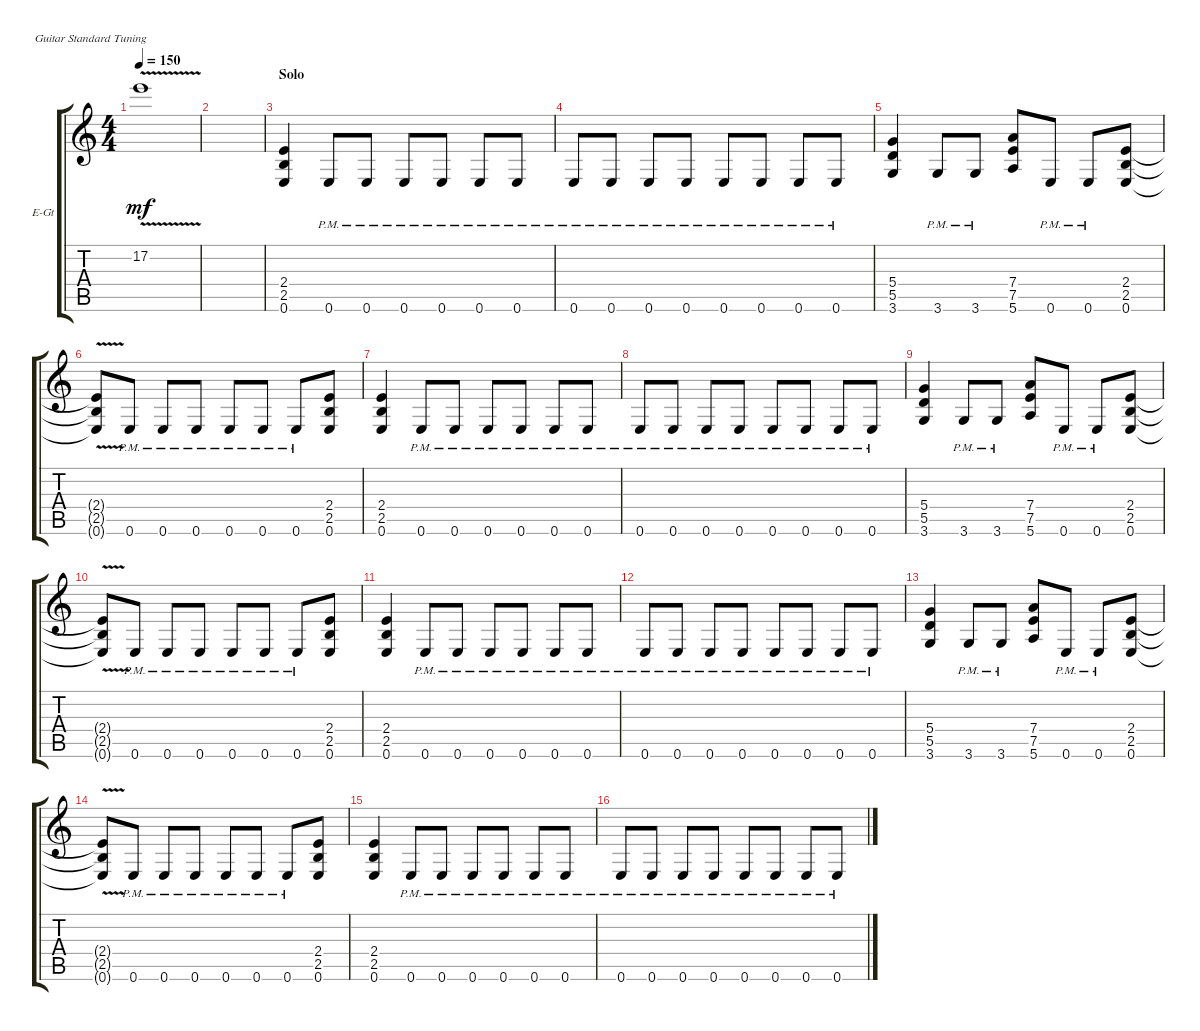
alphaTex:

\defaultSystemsLayout 4
\bracketExtendMode groupsimilarinstruments
\firstSystemTrackNameOrientation horizontal
\otherSystemsTrackNameOrientation horizontal
\track ("Electric Guitar" "E-Gt") {instrument overdrivenguitar}
\staff {score tabs}
\tuning (E4 B3 G3 D3 A2 E2)
\ts (4 4)
\tempo 150
\clef g2
\ks c
17.2{v t}.1{dy mf} |
|
\section ("" "Solo")
(0.6 2.5 2.4).4 0.6{pm}.8 0.6{pm}.8 0.6{pm}.8 0.6{pm}.8 0.6{pm}.8 0.6{pm}.8 |
0.6{pm}.8 0.6{pm}.8 0.6{pm}.8 0.6{pm}.8 0.6{pm}.8 0.6{pm}.8 0.6{pm}.8 0.6{pm}.8 |
(3.6 5.5 5.4).4 3.6{pm}.8 3.6{pm}.8 (5.6 7.5 7.4).8 0.6{pm}.8 0.6{pm}.8 (0.6 2.5 2.4).8 |
(0.6{v t} 2.5{v t} 2.4{v t}).8 0.6{pm}.8 0.6{pm}.8 0.6{pm}.8 0.6{pm}.8 0.6{pm}.8 0.6{pm}.8 (0.6 2.5 2.4).8 |
(0.6 2.5 2.4).4 0.6{pm}.8 0.6{pm}.8 0.6{pm}.8 0.6{pm}.8 0.6{pm}.8 0.6{pm}.8 |
0.6{pm}.8 0.6{pm}.8 0.6{pm}.8 0.6{pm}.8 0.6{pm}.8 0.6{pm}.8 0.6{pm}.8 0.6{pm}.8 |
(3.6 5.5 5.4).4 3.6{pm}.8 3.6{pm}.8 (5.6 7.5 7.4).8 0.6{pm}.8 0.6{pm}.8 (0.6 2.5 2.4).8 |
(0.6{v t} 2.5{v t} 2.4{v t}).8 0.6{pm}.8 0.6{pm}.8 0.6{pm}.8 0.6{pm}.8 0.6{pm}.8 0.6{pm}.8 (0.6 2.5 2.4).8 |
(0.6 2.5 2.4).4 0.6{pm}.8 0.6{pm}.8 0.6{pm}.8 0.6{pm}.8 0.6{pm}.8 0.6{pm}.8 |
0.6{pm}.8 0.6{pm}.8 0.6{pm}.8 0.6{pm}.8 0.6{pm}.8 0.6{pm}.8 0.6{pm}.8 0.6{pm}.8 |
(3.6 5.5 5.4).4 3.6{pm}.8 3.6{pm}.8 (5.6 7.5 7.4).8 0.6{pm}.8 0.6{pm}.8 (0.6 2.5 2.4).8 |
(0.6{v t} 2.5{v t} 2.4{v t}).8 0.6{pm}.8 0.6{pm}.8 0.6{pm}.8 0.6{pm}.8 0.6{pm}.8 0.6{pm}.8 (0.6 2.5 2.4).8 |
(0.6 2.5 2.4).4 0.6{pm}.8 0.6{pm}.8 0.6{pm}.8 0.6{pm}.8 0.6{pm}.8 0.6{pm}.8 |
0.6{pm}.8 0.6{pm}.8 0.6{pm}.8 0.6{pm}.8 0.6{pm}.8 0.6{pm}.8 0.6{pm}.8 0.6{pm}.8
